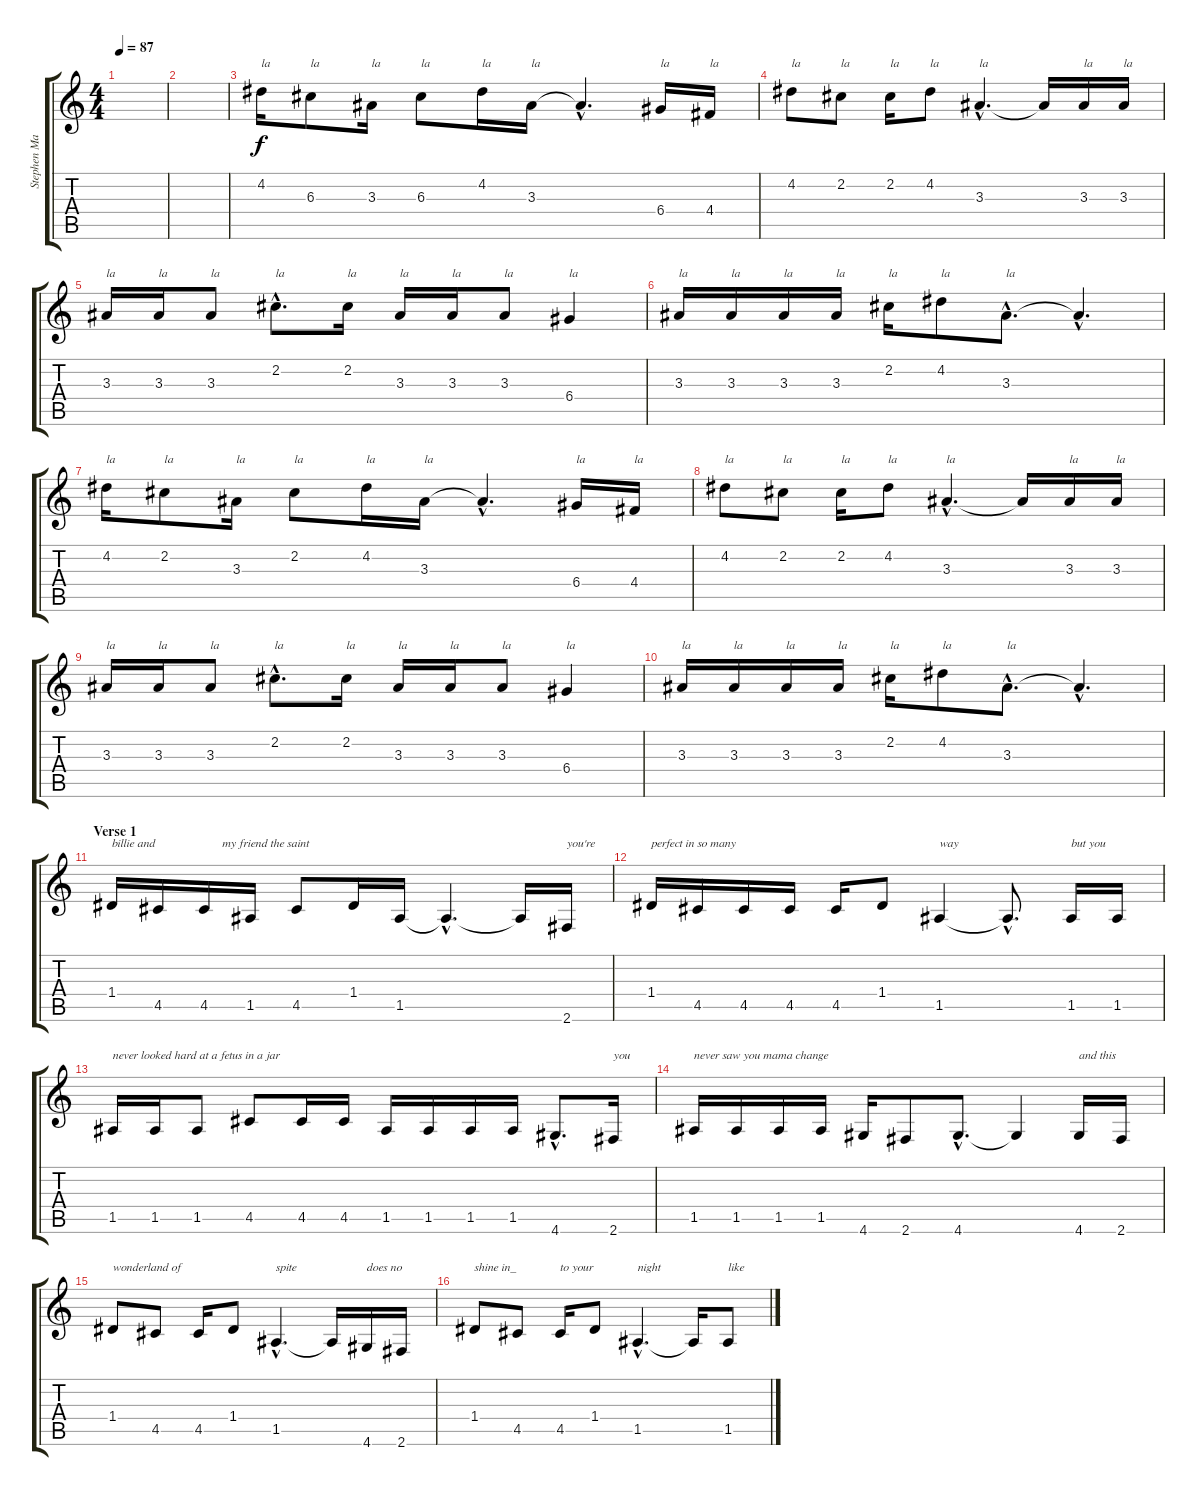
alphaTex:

\track ("Stephen Malkmus" "Stephen Ma") {instrument synthbass1}
\staff {score tabs}
\tuning (E4 B3 G3 D3 A2 E2) {hide}
\ts (4 4)
\tempo 87
\clef g2
\ks c
|
|
\section ("" "")
4.2.16{txt "la"} 6.3.8{txt "la"} 3.3.16{txt "la"} 6.3.8{txt "la"} 4.2.16{txt "la"} 3.3.16{txt "la"} 3.3{hac t}.4{d} 6.4.16{txt "la"} 4.4.16{txt "la"} |
4.2.8{txt "la"} 2.2.8{txt "la"} 2.2.16{txt "la"} 4.2.8{txt "la"} 3.3{hac}.4{d txt "la"} 3.3{t}.16 3.3.16{txt "la"} 3.3.16{txt "la"} |
3.3.16{txt "la"} 3.3.16{txt "la"} 3.3.8{txt "la"} 2.2{hac}.8{d txt "la"} 2.2.16{txt "la"} 3.3.16{txt "la"} 3.3.16{txt "la"} 3.3.8{txt "la"} 6.4.4{txt "la"} |
3.3.16{txt "la"} 3.3.16{txt "la"} 3.3.16{txt "la"} 3.3.16{txt "la"} 2.2.16{txt "la"} 4.2.8{txt "la"} 3.3{hac}.8{d txt "la"} 3.3{hac t}.4{d} |
4.2.16{txt "la"} 2.2.8{txt "la"} 3.3.16{txt "la"} 2.2.8{txt "la"} 4.2.16{txt "la"} 3.3.16{txt "la"} 3.3{hac t}.4{d} 6.4.16{txt "la"} 4.4.16{txt "la"} |
4.2.8{txt "la"} 2.2.8{txt "la"} 2.2.16{txt "la"} 4.2.8{txt "la"} 3.3{hac}.4{d txt "la"} 3.3{t}.16 3.3.16{txt "la"} 3.3.16{txt "la"} |
3.3.16{txt "la"} 3.3.16{txt "la"} 3.3.8{txt "la"} 2.2{hac}.8{d txt "la"} 2.2.16{txt "la"} 3.3.16{txt "la"} 3.3.16{txt "la"} 3.3.8{txt "la"} 6.4.4{txt "la"} |
3.3.16{txt "la"} 3.3.16{txt "la"} 3.3.16{txt "la"} 3.3.16{txt "la"} 2.2.16{txt "la"} 4.2.8{txt "la"} 3.3{hac}.8{d txt "la"} 3.3{hac t}.4{d} |
\section ("" "Verse 1")
1.4.16{txt "billie and "} 4.5.16 4.5.16{txt "      my friend the saint "} 1.5.16 4.5.8 1.4.16 1.5.16 1.5{hac t}.4{d} 1.5{t}.16 2.6.16{txt "you're"} |
1.4.16{txt "perfect in so many"} 4.5.16 4.5.16 4.5.16 4.5.16 1.4.8 1.5.4{txt "way"} 1.5{hac t}.8{d} 1.5.16{txt "but you"} 1.5.16 |
1.5.16{txt "never looked hard at a fetus in a jar"} 1.5.16 1.5.8 4.5.8 4.5.16 4.5.16 1.5.16 1.5.16 1.5.16 1.5.16 4.6{hac}.8{d} 2.6.16{txt "you"} |
1.5.16{txt "never saw you mama change"} 1.5.16 1.5.16 1.5.16 4.6.16 2.6.8 4.6{hac}.8{d} 4.6{t}.4 4.6.16{txt "and this"} 2.6.16 |
1.4.8{txt "wonderland of"} 4.5.8 4.5.16 1.4.8 1.5{hac}.4{d txt "spite"} 1.5{t}.16 4.6.16{txt "does no"} 2.6.16 |
1.4.8{txt "shine in_"} 4.5.8 4.5.16{txt "to your"} 1.4.8 1.5{hac}.4{d txt "night"} 1.5{t}.16 1.5.8{txt "like "}
